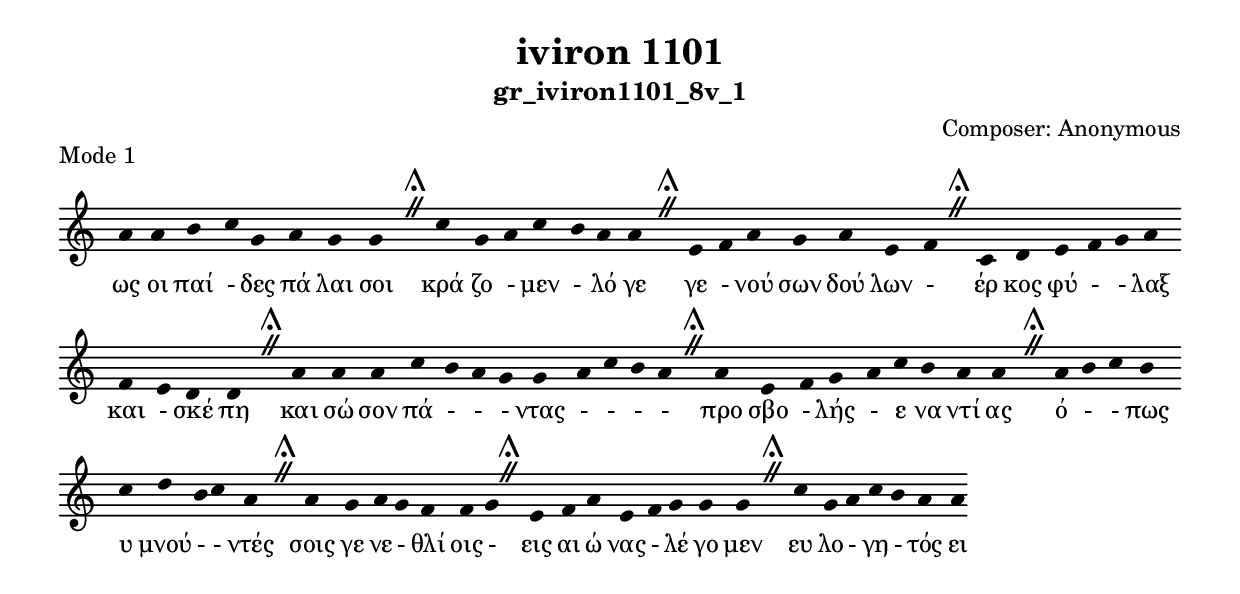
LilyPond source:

\include "gregorian.ly"

	\header {
 	  title = "iviron 1101"
	  subtitle = "gr_iviron1101_8v_1"
	  composer = "Composer: Anonymous"
	  piece = "Mode 1"
	}

	chant = {
	  a'4 a'4 b'4 c''4 g'4 a'4 g'4 g'4 \divisioMaior
 c''4 g'4 a'4 c''4 b'4 a'4 a'4 \divisioMaior
 e'4 f'4 a'4 g'4 a'4 e'4 f'4 \divisioMaior
 c'4 d'4 e'4 f'4 g'4 a'4 f'4 e'4 d'4 d'4 \divisioMaior
 a'4 a'4 a'4 c''4 b'4 a'4 g'4 g'4 a'4 c''4 b'4 a'4 \divisioMaior
 a'4 e'4 f'4 g'4 a'4 c''4 b'4 a'4 a'4 \divisioMaior
 a'4 b'4 c''4 b'4 c''4 d''4 b'4 c''4 a'4 \divisioMaior
 a'4 g'4 a'4 g'4 f'4 f'4 g'4 \divisioMaior
 e'4 f'4 a'4 e'4 f'4 g'4 g'4 g'4 \divisioMaior
 c''4 g'4 a'4 c''4 b'4 a'4 a'4\finalis
	}

	verba = \lyricmode {ως οι παί - δες πά λαι σοι 
κρά ζο - μεν - λό γε 
γε - νού σων δού λων - 
έρ κος φύ -  - λαξ και - σκέ πη 
και σώ σον πά -  -  - ντας -  -  -  - 
προ σβο - λής - ε να ντί ας 
ό -  - πως υ μνού -  - ντές 
σοις γε νε - θλί οις - 
εις αι ώ νας - λέ γο μεν 
ευ λο - γη - τός ει 
	}


	\score {
	  \new Staff <<
	  \new Voice = "melody" \chant
	  \new Lyrics = "one" \lyricsto melody \verba
	  >>
	  \layout {
	    \context {
	      \Staff
	      \remove "Time_signature_engraver"
	      \remove "Bar_engraver"
	    }
	    \context {
	      \Voice
	      \remove "Stem_engraver"
	    }
	  }
	}